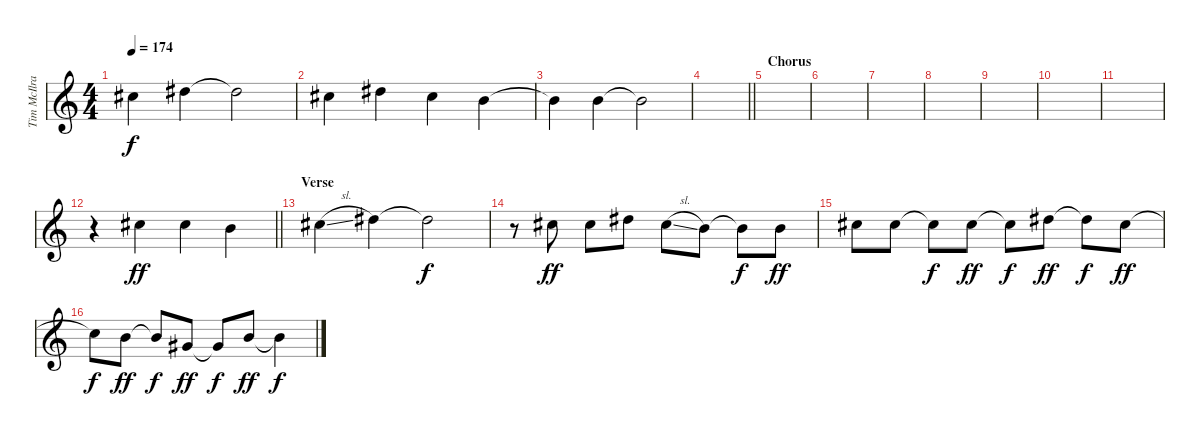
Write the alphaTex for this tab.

\track ("Tim McIlrath - Vocals" "Tim McIlra") {instrument distortionguitar}
\staff {score}
\tuning (Eb4 Bb3 Gb3 Db3 Ab2 Eb2) {hide}
\ts (4 4)
\tempo 174
\clef g2
\ks c
3.2.4{dy f} 5.2.4 5.2{t}.2 |
3.2.4 5.2.4 3.2.4 1.2.4 |
1.2{t}.4 1.2.4 1.2{t}.2 |
\barLineRight lightlight
|
\section ("" "Chorus")
|
|
|
|
|
|
|
\barLineRight lightlight
r.4 3.2.4{dy ff} 3.2.4 1.2.4 |
\section ("" "Verse")
3.2{sl}.4 5.2.4 5.2{t}.2{dy f} |
r.8 3.2.8{dy ff} 3.2.8 5.2.8 3.2{sl}.8 1.2.8 1.2{t}.8{dy f} 1.2.8{dy ff} |
3.2.8 3.2.8 3.2{t}.8{dy f} 3.2.8{dy ff} 3.2{t}.8{dy f} 5.2.8{dy ff} 5.2{t}.8{dy f} 3.2.8{dy ff} |
3.2{t}.8{dy f} 1.2.8{dy ff} 1.2{t}.8{dy f} 2.3.8{dy ff} 2.3{t}.8{dy f} 1.2.8{dy ff} 1.2{t}.4{dy f}
